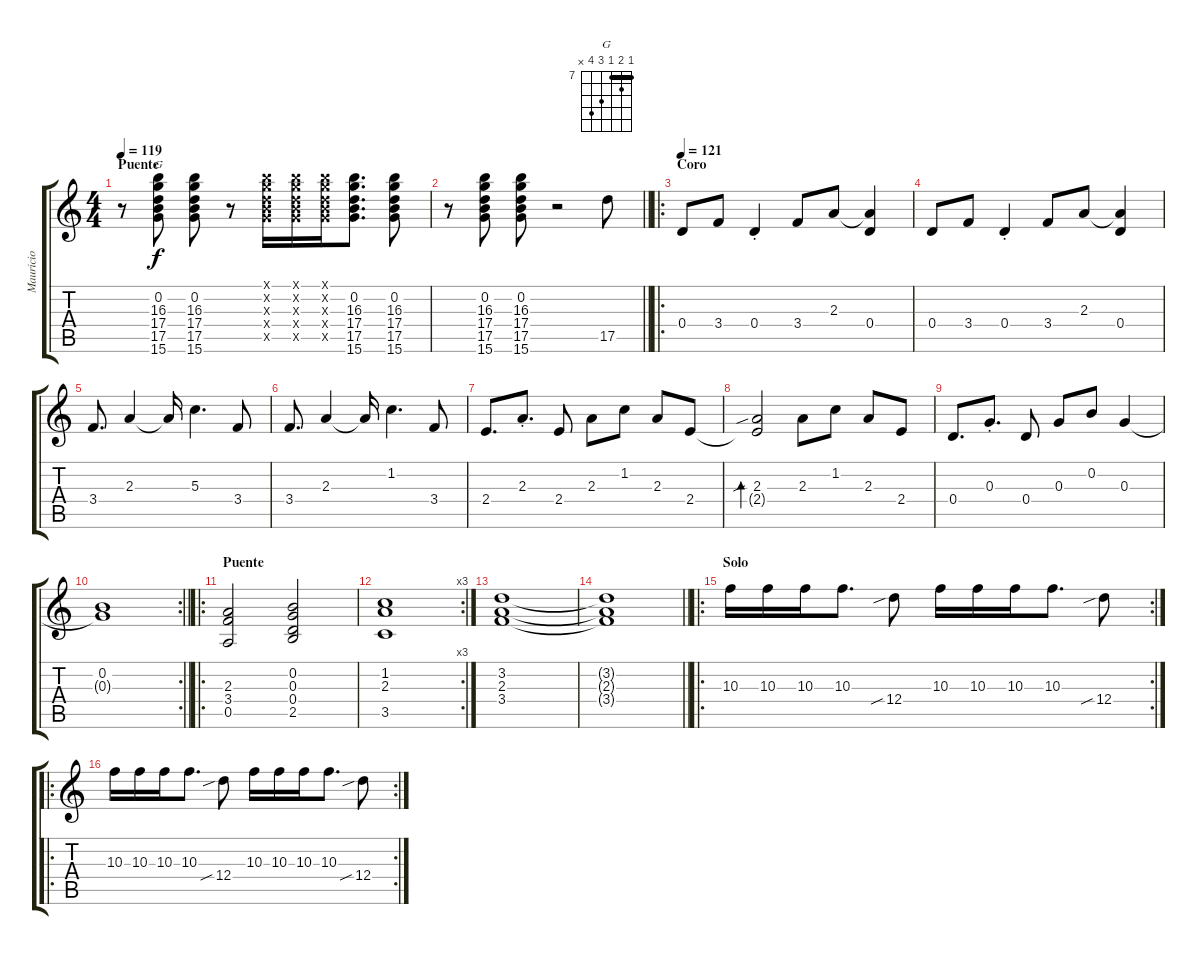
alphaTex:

\track ("Mauricio" "Mauricio") {instrument distortionguitar}
\staff {score tabs}
\tuning (E4 B3 G3 D3 A2 E2) {hide}
\chord ("G" 7 8 7 9 10 x) {firstfret 7 barre 7}
\ts (4 4)
\section ("" "Puente")
\tempo 119
\clef g2
\ks c
r.8{dy f volume 10} (0.2 16.3 17.4 17.5 15.6).8{ch "G"} (0.2 16.3 17.4 17.5 15.6).8 r.8 (7.1{x} 8.2{x} 7.3{x} 9.4{x} 10.5{x}).16 (7.1{x} 8.2{x} 7.3{x} 9.4{x} 10.5{x}).16 (7.1{x} 8.2{x} 7.3{x} 9.4{x} 10.5{x}).16 (0.2 16.3 17.4 17.5 15.6).8{d} (0.2 16.3 17.4 17.5 15.6).8 |
\barLineRight lightlight
r.8{volume 10} (0.2 16.3 17.4 17.5 15.6).8 (0.2 16.3 17.4 17.5 15.6).8 r.2{volume 13} 17.5.8 |
\ro
\section ("" "Coro")
\tempo 121
0.4.8{volume 14 balance 4} 3.4.8 0.4{st}.4 3.4.8 2.3.8 (2.3{t} 0.4).4 |
0.4.8 3.4.8 0.4{st}.4 3.4.8 2.3.8 (2.3{t} 0.4).4 |
3.4.8{d} 2.3.4 2.3{t}.16 5.3.4{d} 3.4.8 |
3.4.8{d} 2.3.4 2.3{t}.16 1.2.4{d} 3.4.8 |
2.4.8{d} 2.3{st}.8{d} 2.4.8 2.3.8 1.2.8 2.3.8 2.4.8 |
(2.3{sib} 2.4{t}).2{bd 240} 2.3.8 1.2.8 2.3.8 2.4.8 |
0.4.8{d} 0.3{st}.8{d} 0.4.8 0.3.8 0.2.8 0.3.4 |
\rc 2
\barLineRight lightlight
(0.2 0.3{t}).1 |
\ro
\section ("" "Puente")
(2.3 3.4 0.5).2{volume 10 balance 14 instrument distortionguitar} (0.2 0.3 0.4 2.5).2 |
\rc 3
(1.2 2.3 3.5).1 |
(3.2 2.3 3.4).1 |
\barLineRight lightlight
(3.2{t} 2.3{t} 3.4{t}).1 |
\ro
\rc 2
\section ("" "Solo")
10.3.16 10.3.16 10.3.16 10.3.8{d} 12.4{sib}.8 10.3.16 10.3.16 10.3.16 10.3.8{d} 12.4{sib}.8 |
\ro
\rc 2
10.3.16 10.3.16 10.3.16 10.3.8{d} 12.4{sib}.8 10.3.16 10.3.16 10.3.16 10.3.8{d} 12.4{sib}.8
